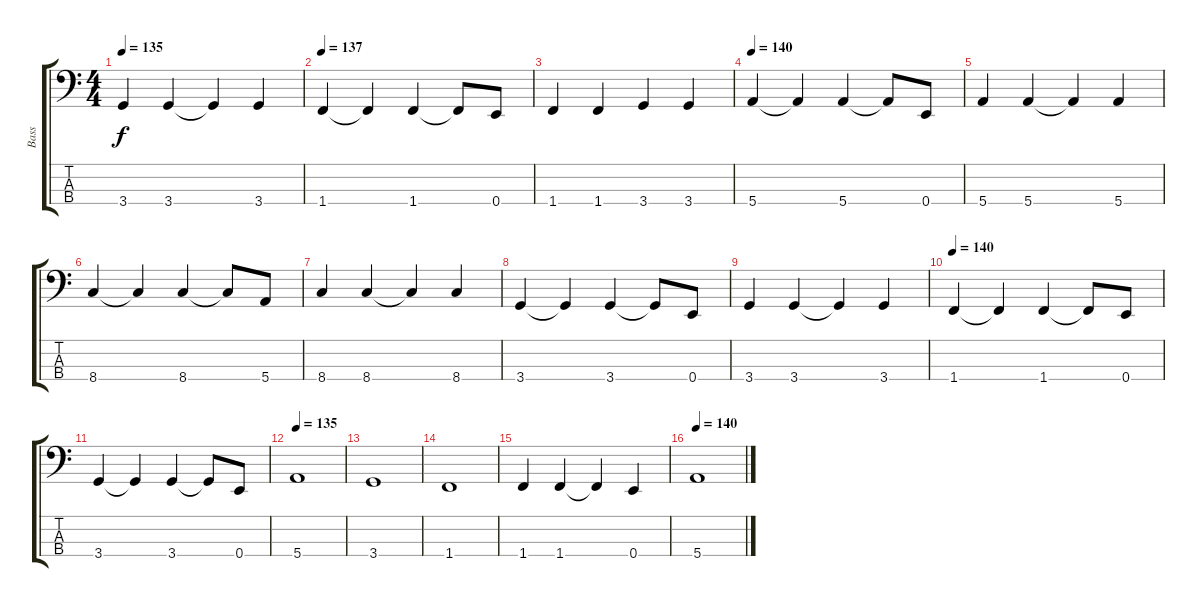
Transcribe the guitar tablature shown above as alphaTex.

\track ("Bass" "Bass") {instrument electricbassfinger}
\staff {score tabs}
\tuning (G2 D2 A1 E1) {hide}
\ts (4 4)
\tempo 135
\clef f4
\ks c
3.4.4{dy f} 3.4.4 3.4{t}.4 3.4.4 |
\tempo 137
1.4.4 1.4{t}.4 1.4.4 1.4{t}.8 0.4.8 |
1.4.4 1.4.4 3.4.4 3.4.4 |
\tempo 140
5.4.4 5.4{t}.4 5.4.4 5.4{t}.8 0.4.8 |
5.4.4 5.4.4 5.4{t}.4 5.4.4 |
8.4.4 8.4{t}.4 8.4.4 8.4{t}.8 5.4.8 |
8.4.4 8.4.4 8.4{t}.4 8.4.4 |
3.4.4 3.4{t}.4 3.4.4 3.4{t}.8 0.4.8 |
3.4.4 3.4.4 3.4{t}.4 3.4.4 |
\tempo 140
1.4.4 1.4{t}.4 1.4.4 1.4{t}.8 0.4.8 |
3.4.4 3.4{t}.4 3.4.4 3.4{t}.8 0.4.8 |
\tempo 135
5.4.1 |
3.4.1 |
1.4.1 |
1.4.4 1.4.4 1.4{t}.4 0.4.4 |
\tempo 140
5.4.1
